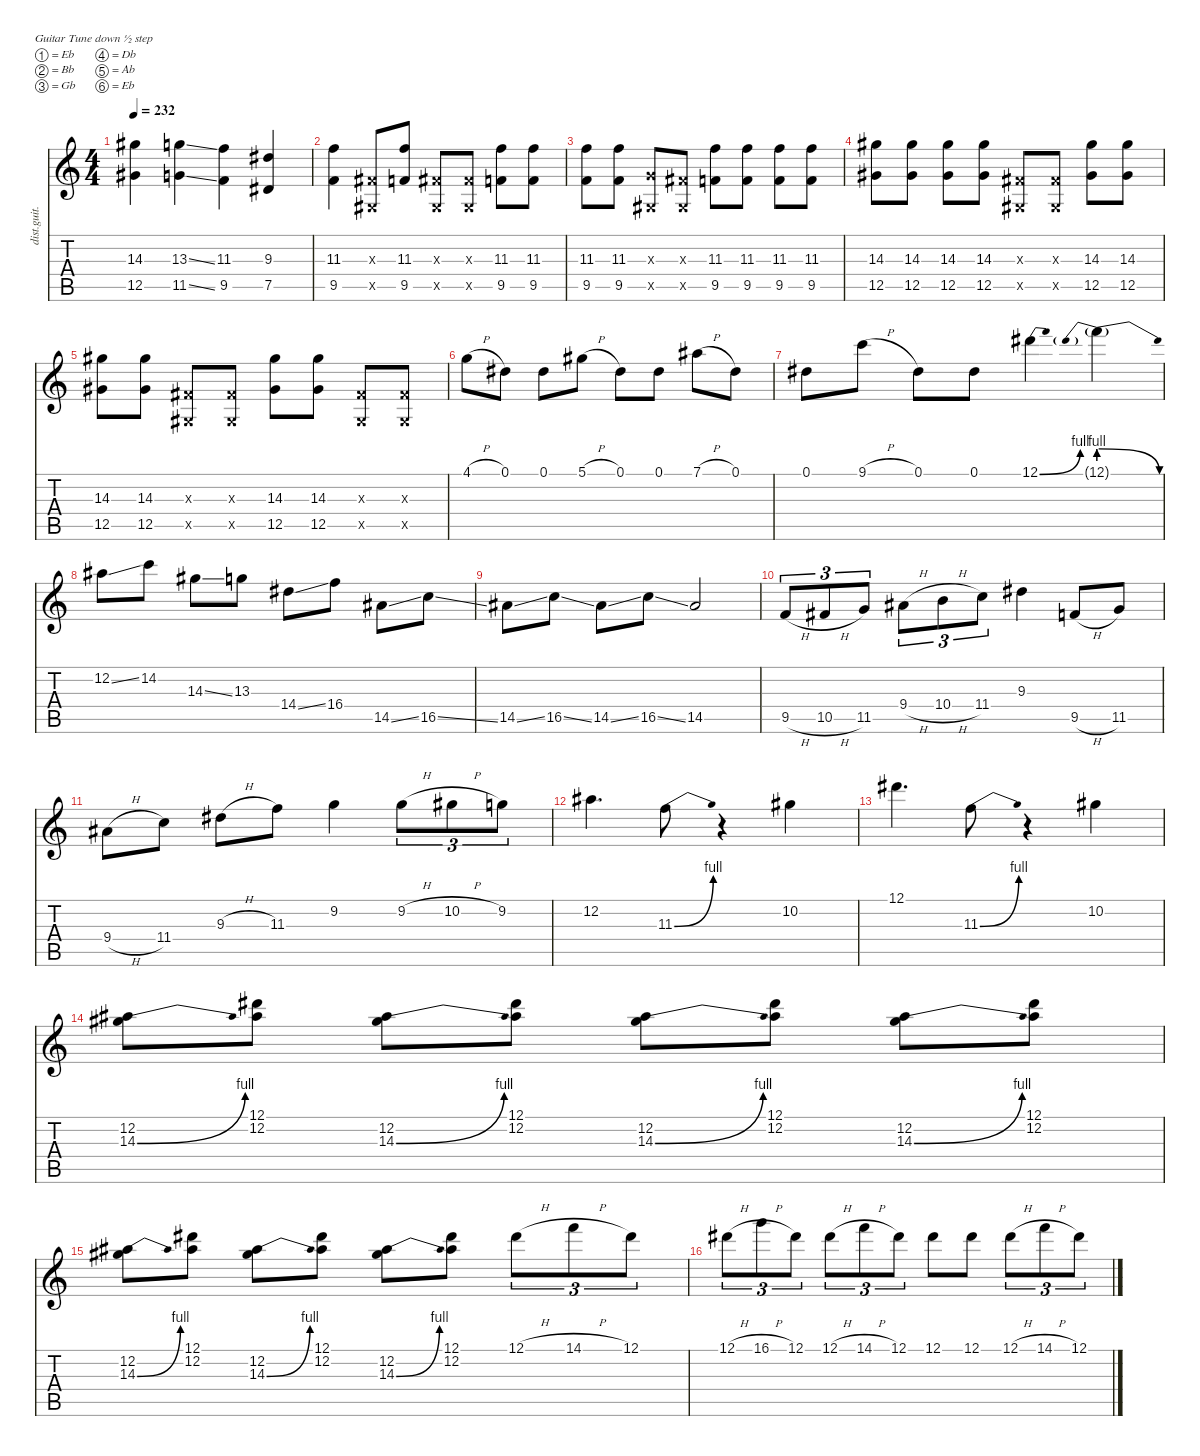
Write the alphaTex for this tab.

\defaultSystemsLayout 4
\hideDynamics
\bracketExtendMode nobrackets
\otherSystemsTrackNameOrientation horizontal
\track ("Gtr. 3" "dist.guit.") {instrument distortionguitar}
\staff {score tabs}
\tuning (Eb4 Bb3 Gb3 Db3 Ab2 Eb2)
\ts (4 4)
\tempo 232
\clef g2
\ks c
(14.3{acc #} 12.5{acc #}).4{dy f beam Down} (13.3{ss} 11.5{ss}).4{beam Down} (11.3 9.5).4{beam Down} (9.3{acc #} 7.5{acc #}).4{beam Up} |
(11.3 9.5).4{beam Down} (0.3{x acc #} 0.5{x acc #}).8{beam Up} (11.3 9.5).8{beam Up} (0.3{x acc #} 0.5{x acc #}).8{beam Up} (0.3{x acc #} 0.5{x acc #}).8{beam Up} (11.3 9.5).8{beam Down} (11.3 9.5).8{beam Down} |
(11.3 9.5).8{beam Down} (11.3 9.5).8{beam Down} (1.3{x} 0.5{x acc #}).8{beam Up} (0.3{x acc #} 0.5{x acc #}).8{beam Up} (11.3 9.5).8{beam Down} (11.3 9.5).8{beam Down} (11.3 9.5).8{beam Down} (11.3 9.5).8{beam Down} |
(14.3{acc #} 12.5{acc #}).8{beam Down} (14.3{acc #} 12.5{acc #}).8{beam Down} (14.3{acc #} 12.5{acc #}).8{beam Down} (14.3{acc #} 12.5{acc #}).8{beam Down} (0.3{x acc #} 0.5{x acc #}).8{beam Up} (0.3{x acc #} 0.5{x acc #}).8{beam Up} (14.3{acc #} 12.5{acc #}).8{beam Down} (14.3{acc #} 12.5{acc #}).8{beam Down} |
(14.3{acc #} 12.5{acc #}).8{beam Down} (14.3{acc #} 12.5{acc #}).8{beam Down} (0.3{x acc #} 0.5{x acc #}).8{beam Up} (0.3{x acc #} 0.5{x acc #}).8{beam Up} (14.3{acc #} 12.5{acc #}).8{beam Down} (14.3{acc #} 12.5{acc #}).8{beam Down} (0.3{x acc #} 0.5{x acc #}).8{beam Up} (0.3{x acc #} 0.5{x acc #}).8{beam Up} |
4.1{h}.8{beam Down} 0.1{acc #}.8{beam Down} 0.1{acc #}.8{beam Down} 5.1{h acc #}.8{beam Down} 0.1{acc #}.8{beam Down} 0.1{acc #}.8{beam Down} 7.1{h acc #}.8{beam Down} 0.1{acc #}.8{beam Down} |
0.1{acc #}.8{beam Down} 9.1{h}.8{beam Down} 0.1{acc #}.8{beam Down} 0.1{acc #}.8{beam Down} 12.1{be (bend 0 0 30 4) acc #}.4{beam Down} 12.1{be (prebendrelease 0 4 39.999998399999996 0) g}.4{beam Down} |
12.2{ss acc #}.8{beam Down} 14.2.8{beam Down} 14.3{ss acc #}.8{beam Down} 13.3.8{beam Down} 14.4{ss acc #}.8{beam Down} 16.4.8{beam Down} 14.5{ss acc #}.8{beam Down} 16.5{ss}.8{beam Down} |
14.5{ss acc #}.8{beam Down} 16.5{ss}.8{beam Down} 14.5{ss acc #}.8{beam Down} 16.5{ss}.8{beam Down} 14.5{acc #}.2{beam Up} |
9.5{h}.8{tu (3 2) beam Up} 10.5{h acc #}.8{tu (3 2) beam Up} 11.5.8{tu (3 2) beam Up} 9.4{h acc #}.8{tu (3 2) beam Down} 10.4{h}.8{tu (3 2) beam Down} 11.4.8{tu (3 2) beam Down} 9.3{acc #}.4{beam Down} 9.5{h}.8{beam Up} 11.5.8{beam Up} |
9.4{h acc #}.8{beam Down} 11.4.8{beam Down} 9.3{h acc #}.8{beam Down} 11.3.8{beam Down} 9.2.4{beam Down} 9.2{h}.8{tu (3 2) beam Down} 10.2{h acc #}.8{tu (3 2) beam Down} 9.2.8{tu (3 2) beam Down} |
12.2{acc #}.4{d beam Down} 11.3{be (bend 0 0 30 4)}.8{beam Down} r.4{beam Down} 10.2{acc #}.4{beam Down} |
12.1{acc #}.4{d beam Down} 11.3{be (bend 0 0 30 4)}.8{beam Down} r.4{beam Down} 10.2{acc #}.4{beam Down} |
(12.2{acc #} 14.3{be (bend 0 0 30 4) acc #}).8{beam Down} (12.1{acc #} 12.2{acc #}).8{beam Down} (12.2{acc #} 14.3{be (bend 0 0 30 4) acc #}).8{beam Down} (12.1{acc #} 12.2{acc #}).8{beam Down} (12.2{acc #} 14.3{be (bend 0 0 30 4) acc #}).8{beam Down} (12.1{acc #} 12.2{acc #}).8{beam Down} (12.2{acc #} 14.3{be (bend 0 0 30 4) acc #}).8{beam Down} (12.1{acc #} 12.2{acc #}).8{beam Down} |
(12.2{acc #} 14.3{be (bend 0 0 30 4) acc #}).8{beam Down} (12.1{acc #} 12.2{acc #}).8{beam Down} (12.2{acc #} 14.3{be (bend 0 0 30 4) acc #}).8{beam Down} (12.1{acc #} 12.2{acc #}).8{beam Down} (12.2{acc #} 14.3{be (bend 0 0 30 4) acc #}).8{beam Down} (12.1{acc #} 12.2{acc #}).8{beam Down} 12.1{h acc #}.8{tu (3 2) beam Down} 14.1{h}.8{tu (3 2) beam Down} 12.1{acc #}.8{tu (3 2) beam Down} |
12.1{h acc #}.8{tu (3 2) beam Down} 16.1{h}.8{tu (3 2) beam Down} 12.1{acc #}.8{tu (3 2) beam Down} 12.1{h acc #}.8{tu (3 2) beam Down} 14.1{h}.8{tu (3 2) beam Down} 12.1{acc #}.8{tu (3 2) beam Down} 12.1{acc #}.8{beam Down} 12.1{acc #}.8{beam Down} 12.1{h acc #}.8{tu (3 2) beam Down} 14.1{h}.8{tu (3 2) beam Down} 12.1{acc #}.8{tu (3 2) beam Down}
